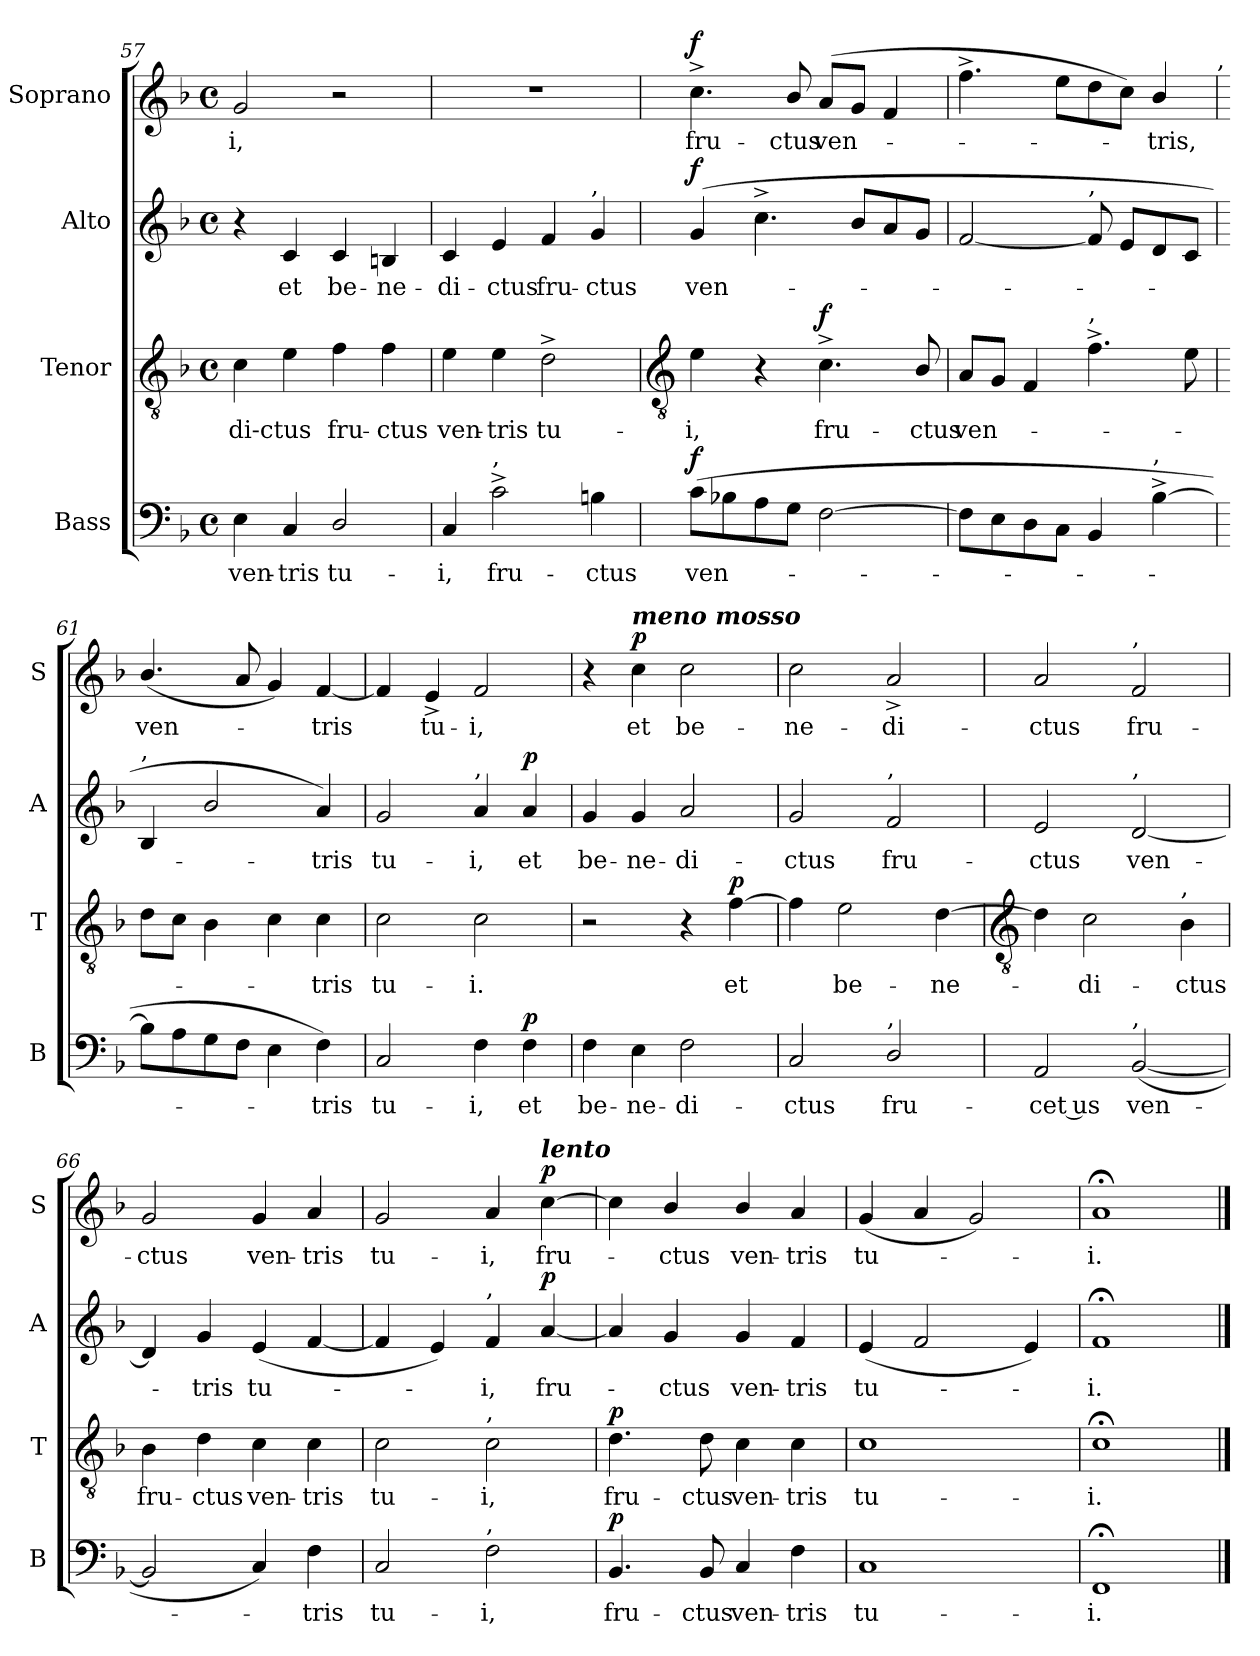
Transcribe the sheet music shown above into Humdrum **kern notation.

**kern	**text	**dynam	**kern	**text	**dynam	**kern	**text	**dynam	**kern	**text	**dynam
*part4	*part4	*part4	*part3	*part3	*part3	*part2	*part2	*part2	*part1	*part1	*part1
*staff4	*staff4	*staff4	*staff3	*staff3	*staff3	*staff2	*staff2	*staff2	*staff1	*staff1	*staff1
*I"Bass	*	*	*I"Tenor	*	*	*I"Alto	*	*	*I"Soprano	*	*
*I'B	*	*	*I'T	*	*	*I'A	*	*	*I'S	*	*
*clefF4	*	*	*clefGv2	*	*	*clefG2	*	*	*clefG2	*	*
*k[b-]	*	*	*k[b-]	*	*	*k[b-]	*	*	*k[b-]	*	*
*F:	*	*	*F:	*	*	*F:	*	*	*F:	*	*
*M4/4	*	*	*M4/4	*	*	*M4/4	*	*	*M4/4	*	*
*met(c)	*	*	*met(c)	*	*	*met(c)	*	*	*met(c)	*	*
=57	=57	=57	=57	=57	=57	=57	=57	=57	=57	=57	=57
!	!LO:LY:b	!	!	!LO:LY:b	!	!	!	!	!	!LO:LY:b	!
4E	ven-	.	4c	-di-ctus	.	4r	.	.	2g	-i,	.
!	!LO:LY:b	!	!	!	!	!	!LO:LY:b	!	!	!	!
4C	-tris	.	4e	.	.	4c	et	.	.	.	.
!	!LO:LY:b	!	!	!LO:LY:b	!	!	!LO:LY:b	!	!	!	!
2D/	tu-	.	4f	fru-	.	4c	be-	.	2r	.	.
!	!	!	!	!LO:LY:b	!	!	!LO:LY:b	!	!	!	!
.	.	.	4f	-ctus	.	4Bn	-ne-	.	.	.	.
=58	=58	=58	=58	=58	=58	=58	=58	=58	=58	=58	=58
!	!LO:LY:b	!	!	!LO:LY:b	!	!	!LO:LY:b	!	!	!	!
4C	-i,	.	4e	ven-	.	4c	-di-	.	1r	.	.
!LO:TX:a:t=,	!	!	!	!	!	!	!	!	!	!	!
!	!LO:LY:b	!	!	!LO:LY:b	!	!	!LO:LY:b	!	!	!	!
2c^	fru-	.	4e	-tris	.	4e	-ctus	.	.	.	.
!	!	!	!	!LO:LY:b	!	!	!LO:LY:b	!	!	!	!
.	.	.	2d^	tu-	.	4f	fru-	.	.	.	.
!	!	!	!	!	!	!LO:TX:a:t=,	!	!	!	!	!
!	!LO:LY:b	!	!	!	!	!	!LO:LY:b	!	!	!	!
4Bn	-ctus	.	.	.	.	4g	-ctus	.	.	.	.
!!LO:LB:g=z
=59	=59	=59	=59	=59	=59	=59	=59	=59	=59	=59	=59
*	*	*	*clefGv2	*	*	*	*	*	*	*	*
!	!LO:LY:b	!LO:DY:b	!	!LO:LY:b	!	!	!LO:LY:b	!LO:DY:b	!	!LO:LY:b	!LO:DY:b
(>8cL	ven-	f	4e	-i,	.	(>4g	ven-	f	4.cc^	fru-	f
8B-X	.	.	.	.	.	.	.	.	.	.	.
8A	.	.	4r	.	.	4.cc^	.	.	.	.	.
!	!	!	!	!	!	!	!	!	!	!LO:LY:b	!
8GJ	.	.	.	.	.	.	.	.	8b-/	-ctus	.
!	!	!	!	!LO:LY:b	!LO:DY:b	!	!	!	!	!LO:LY:b	!
[2F	.	.	4.c^	fru-	f	.	.	.	(>8aL	ven-	.
.	.	.	.	.	.	8b-L	.	.	8gJ	.	.
.	.	.	.	.	.	8a	.	.	4f	.	.
!	!	!	!	!LO:LY:b	!	!	!	!	!	!	!
.	.	.	8B-/	-ctus	.	8gJ	.	.	.	.	.
=60	=60	=60	=60	=60	=60	=60	=60	=60	=60	=60	=60
!	!	!	!	!LO:LY:b	!	!	!	!	!	!	!
8FL]	.	.	8AL	ven-	.	[2f	.	.	4.ff^	.	.
8E	.	.	8GJ	.	.	.	.	.	.	.	.
8D	.	.	4F	.	.	.	.	.	.	.	.
8CJ	.	.	.	.	.	.	.	.	8eeL	.	.
!	!	!	!	!	!	!LO:TX:a:t=,	!	!	!	!	!
!	!	!	!LO:TX:a:t=,	!	!	!	!	!	!	!	!
4BB-	.	.	4.f^	.	.	8f]	.	.	8dd	.	.
.	.	.	.	.	.	8eL	.	.	8ccJ)	.	.
!LO:TX:a:t=,	!	!	!	!	!	!	!	!	!	!	!
!	!	!	!	!	!	!	!	!	!	!LO:LY:b	!
[4B-^	.	.	.	.	.	8d	.	.	4b-/	tris,	.
.	.	.	8e	.	.	8cJ	.	.	.	.	.
!	!	!	!	!	!	!	!	!	!LO:TX:a:t=,	!	!
=61	=61	=61	=61	=61	=61	=61	=61	=61	=61	=61	=61
!	!	!	!	!	!	!LO:TX:a:t=,	!	!	!	!	!
!	!	!	!	!	!	!	!	!	!	!LO:LY:b	!
8B-L]	.	.	8dL	.	.	4B-	.	.	(<4.b-/	ven-	.
8A	.	.	8cJ	.	.	.	.	.	.	.	.
8G	.	.	4B-	.	.	2b-/	.	.	.	.	.
8FJ	.	.	.	.	.	.	.	.	8a	.	.
4E	.	.	4c	.	.	.	.	.	4g)	.	.
!	!LO:LY:b	!	!	!LO:LY:b	!	!	!LO:LY:b	!	!	!LO:LY:b	!
4F)	tris	.	4c	tris	.	4a)	tris	.	[4f	tris	.
=62	=62	=62	=62	=62	=62	=62	=62	=62	=62	=62	=62
!	!LO:LY:b	!	!	!LO:LY:b	!	!	!LO:LY:b	!	!	!	!
2C	tu-	.	2c	tu-	.	2g	tu-	.	4f]	.	.
!	!	!	!	!	!	!	!	!	!	!LO:LY:b	!
.	.	.	.	.	.	.	.	.	4e^	tu-	.
!	!	!	!	!	!	!LO:TX:a:t=,	!	!	!	!	!
!	!LO:LY:b	!	!	!LO:LY:b	!	!	!LO:LY:b	!	!	!LO:LY:b	!
4F	-i,	.	2c	-i.	.	4a	-i,	.	2f	-i,	.
!	!LO:LY:b	!LO:DY:b	!	!	!	!	!LO:LY:b	!LO:DY:b	!	!	!
4F	et	p	.	.	.	4a	et	p	.	.	.
=63	=63	=63	=63	=63	=63	=63	=63	=63	=63	=63	=63
!	!LO:LY:b	!	!	!	!	!	!LO:LY:b	!	!	!	!
4F	be-	.	2r	.	.	4g	be-	.	4r	.	.
!	!	!	!	!	!	!	!	!	!LO:TX:a:Bi:t=meno mosso	!	!
!	!LO:LY:b	!	!	!	!	!	!LO:LY:b	!	!	!LO:LY:b	!LO:DY:b
4E	-ne-	.	.	.	.	4g	-ne-	.	4cc	et	p
!	!LO:LY:b	!	!	!	!	!	!LO:LY:b	!	!	!LO:LY:b	!
2F	-di-	.	4r	.	.	2a	-di-	.	2cc	be-	.
!	!	!	!	!LO:LY:b	!LO:DY:b	!	!	!	!	!	!
.	.	.	[4f	et	p	.	.	.	.	.	.
=64	=64	=64	=64	=64	=64	=64	=64	=64	=64	=64	=64
!	!LO:LY:b	!	!	!	!	!	!LO:LY:b	!	!	!LO:LY:b	!
2C	-ctus	.	4f]	.	.	2g	-ctus	.	2cc	-ne-	.
!	!	!	!	!LO:LY:b	!	!	!	!	!	!	!
.	.	.	2e	be-	.	.	.	.	.	.	.
!	!	!	!	!	!	!LO:TX:a:t=,	!	!	!	!	!
!LO:TX:a:t=,	!	!	!	!	!	!	!	!	!	!	!
!	!LO:LY:b	!	!	!	!	!	!LO:LY:b	!	!	!LO:LY:b	!
2D/	fru-	.	.	.	.	2f	fru-	.	2a^	-di-	.
!	!	!	!	!LO:LY:b	!	!	!	!	!	!	!
.	.	.	[4d	-ne-	.	.	.	.	.	.	.
!!LO:LB:g=z
=65	=65	=65	=65	=65	=65	=65	=65	=65	=65	=65	=65
*	*	*	*clefGv2	*	*	*	*	*	*	*	*
!	!LO:LY:b	!	!	!	!	!	!LO:LY:b	!	!	!LO:LY:b	!
2AA	-cet us	.	4d]	.	.	2e	-ctus	.	2a	-ctus	.
!	!	!	!	!LO:LY:b	!	!	!	!	!	!	!
.	.	.	2c	di-	.	.	.	.	.	.	.
!	!	!	!	!	!	!	!	!	!LO:TX:a:t=,	!	!
!	!	!	!	!	!	!LO:TX:a:t=,	!	!	!	!	!
!LO:TX:a:t=,	!	!	!	!	!	!	!	!	!	!	!
!	!LO:LY:b	!	!	!	!	!	!LO:LY:b	!	!	!LO:LY:b	!
(<[2BB-	ven-	.	.	.	.	[2d	ven-	.	2f	fru-	.
!	!	!	!LO:TX:a:t=,	!	!	!	!	!	!	!	!
!	!	!	!	!LO:LY:b	!	!	!	!	!	!	!
.	.	.	4B-	-ctus	.	.	.	.	.	.	.
=66	=66	=66	=66	=66	=66	=66	=66	=66	=66	=66	=66
!	!	!	!	!LO:LY:b	!	!	!	!	!	!LO:LY:b	!
2BB-]	.	.	4B-	fru-	.	4d]	.	.	2g	-ctus	.
!	!	!	!	!LO:LY:b	!	!	!LO:LY:b	!	!	!	!
.	.	.	4d	-ctus	.	4g	tris	.	.	.	.
!	!	!	!	!LO:LY:b	!	!	!LO:LY:b	!	!	!LO:LY:b	!
4C)	.	.	4c	ven-	.	(<4e	tu-	.	4g	ven-	.
!	!LO:LY:b	!	!	!LO:LY:b	!	!	!	!	!	!LO:LY:b	!
4F	tris	.	4c	-tris	.	[4f	.	.	4a	-tris	.
=67	=67	=67	=67	=67	=67	=67	=67	=67	=67	=67	=67
!	!LO:LY:b	!	!	!LO:LY:b	!	!	!	!	!	!LO:LY:b	!
2C	tu-	.	2c	tu-	.	4f]	.	.	2g	tu-	.
.	.	.	.	.	.	4e)	.	.	.	.	.
!	!	!	!	!	!	!LO:TX:a:t=,	!	!	!	!	!
!	!	!	!LO:TX:a:t=,	!	!	!	!	!	!	!	!
!LO:TX:a:t=,	!	!	!	!	!	!	!	!	!	!	!
!	!LO:LY:b	!	!	!LO:LY:b	!	!	!LO:LY:b	!	!	!LO:LY:b	!
2F	-i,	.	2c	-i,	.	4f	i,	.	4a	-i,	.
!	!	!	!	!	!	!	!	!	!LO:TX:a:Bi:t=lento	!	!
!	!	!	!	!	!	!	!LO:LY:b	!LO:DY:b	!	!LO:LY:b	!LO:DY:b
.	.	.	.	.	.	[4a	fru-	p	[4cc	fru-	p
=68	=68	=68	=68	=68	=68	=68	=68	=68	=68	=68	=68
!	!LO:LY:b	!LO:DY:b	!	!LO:LY:b	!LO:DY:b	!	!	!	!	!	!
4.BB-	fru-	p	4.d	fru-	p	4a]	.	.	4cc]	.	.
!	!	!	!	!	!	!	!LO:LY:b	!	!	!LO:LY:b	!
.	.	.	.	.	.	4g	ctus	.	4b-/	ctus	.
!	!LO:LY:b	!	!	!LO:LY:b	!	!	!	!	!	!	!
8BB-	-ctus	.	8d	-ctus	.	.	.	.	.	.	.
!	!LO:LY:b	!	!	!LO:LY:b	!	!	!LO:LY:b	!	!	!LO:LY:b	!
4C	ven-	.	4c	ven-	.	4g	ven-	.	4b-/	ven-	.
!	!LO:LY:b	!	!	!LO:LY:b	!	!	!LO:LY:b	!	!	!LO:LY:b	!
4F	-tris	.	4c	-tris	.	4f	-tris	.	4a	-tris	.
=69	=69	=69	=69	=69	=69	=69	=69	=69	=69	=69	=69
!	!LO:LY:b	!	!	!LO:LY:b	!	!	!LO:LY:b	!	!	!LO:LY:b	!
1C	tu-	.	1c	tu-	.	(<4e	tu-	.	(<4g	tu-	.
.	.	.	.	.	.	2f	.	.	4a	.	.
.	.	.	.	.	.	.	.	.	2g)	.	.
.	.	.	.	.	.	4e)	.	.	.	.	.
=70	=70	=70	=70	=70	=70	=70	=70	=70	=70	=70	=70
!	!LO:LY:b	!	!	!LO:LY:b	!	!	!LO:LY:b	!	!	!LO:LY:b	!
1FF;<	-i.	.	1c;<	-i.	.	1f;<	i.	.	1a;<	i.	.
==	==	==	==	==	==	==	==	==	==	==	==
*-	*-	*-	*-	*-	*-	*-	*-	*-	*-	*-	*-
